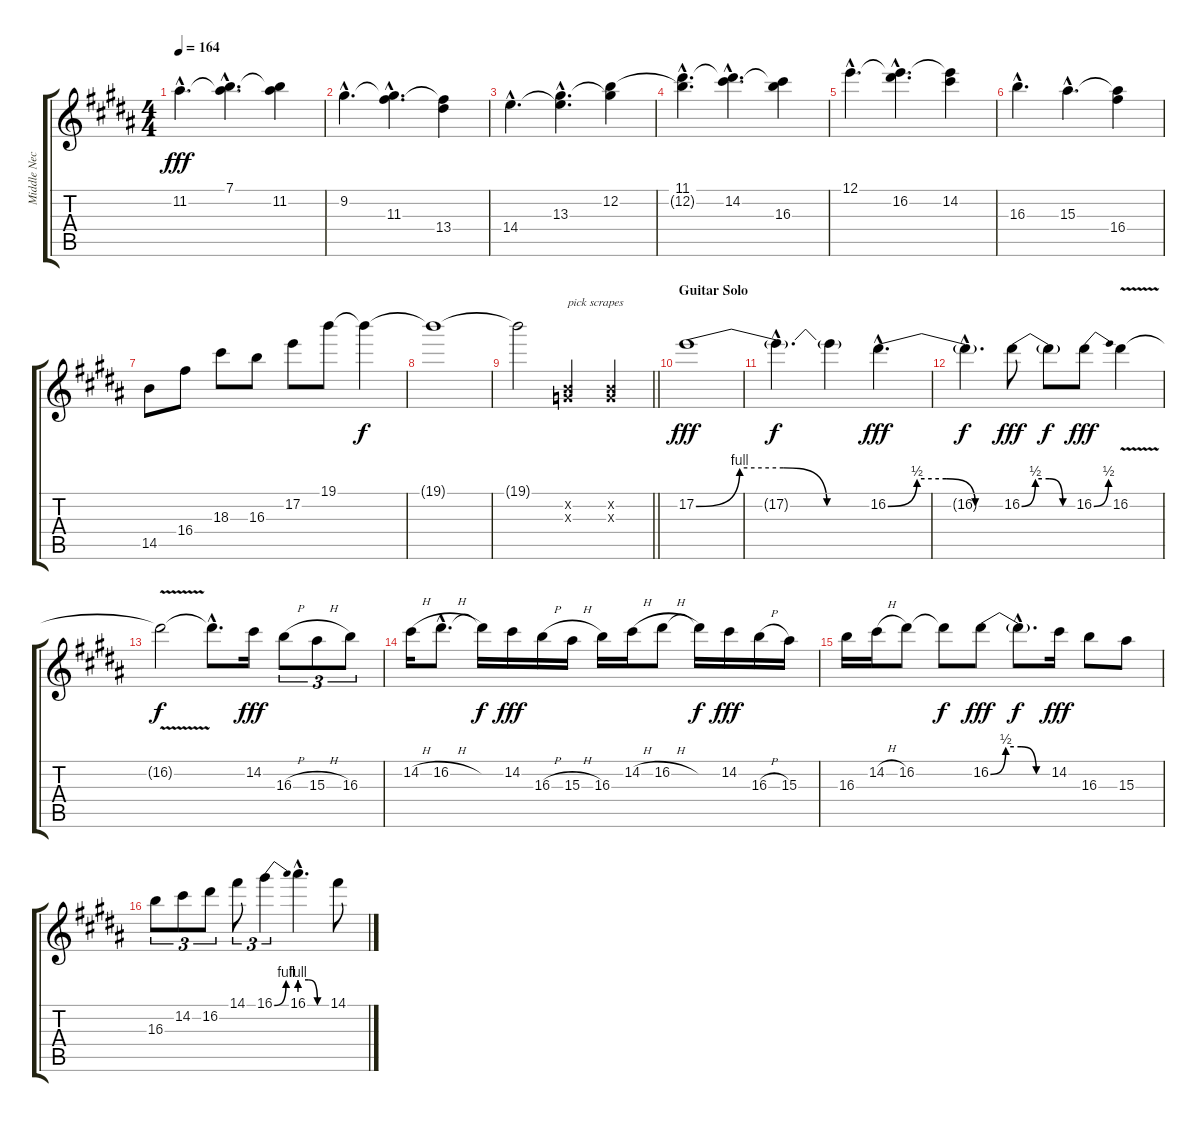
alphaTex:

\track ("Middle Neck" "Middle Nec") {instrument overdrivenguitar}
\staff {score tabs}
\tuning (E4 B3 G3 D3 A2 E2) {hide}
\ts (4 4)
\tempo 164
\clef g2
\ks b
11.2{hac}.4{d dy fff} (7.1{hac} 11.2{hac t}).4{d} (7.1{t} 11.2).4 |
9.2{hac}.4{d} (9.2{hac t} 11.3{hac}).4{d} (11.3{t} 13.4).4 |
14.4{hac}.4{d} (13.3{hac} 14.4{hac t}).4{d} (12.2 13.3{t}).4 |
(11.1{hac} 12.2{hac t}).4{d} (11.1{hac t} 14.2{hac}).4{d} (14.2{t} 16.3).4 |
12.1{hac}.4{d} (12.1{hac t} 16.2{hac}).4{d} (12.1{t} 14.2).4 |
16.3{hac}.4{d} 15.3{hac}.4{d} (15.3{t} 16.4).4 |
14.5.8 16.4.8 18.3.8 16.3.8 17.2.8 19.1.8 19.1{t}.4{dy f} |
19.1{t}.1 |
\barLineRight lightlight
19.1{t}.2 (0.2{x} 0.3{x}).4{txt "pick scrapes"} (0.2{x} 0.3{x}).4 |
\section ("" "Guitar Solo")
17.2{be (custom 0 0 15 4 30 4 45 0 60 0)}.1{dy fff} |
17.2{hac t}.4{d dy f} 17.2{t}.4 16.2{be (custom 0 0 15 2 30 2 45 0 60 0) hac}.4{d dy fff} |
16.2{hac t}.4{d dy f} 16.2{be (custom 0 0 15 2 30 2 45 0 60 0)}.8{dy fff} 16.2{t}.8{dy f} 16.2{be (bend 0 0 60 2)}.8{dy fff} 16.2{v}.4 |
16.2{t}.2{dy f} 16.2{hac t}.8{d} 14.2.16{dy fff} 16.3{h}.8{tu (3 2)} 15.3{h}.8{tu (3 2)} 16.3.8{tu (3 2)} |
14.2{h}.16 16.2{h hac}.8{d} 16.2{t}.16{dy f} 14.2.16{dy fff} 16.3{h}.16 15.3{h}.16 16.3.16 14.2{h}.16 16.2{h}.8 16.2{t}.16{dy f} 14.2.16{dy fff} 16.3{h}.16 15.3.16 |
16.3.16 14.2{h}.16 16.2.8 16.2{t}.8{dy f} 16.2{be (custom 0 0 15 2 30 2 45 0 60 0)}.8{dy fff} 16.2{hac t}.8{d dy f} 14.2.16{dy fff} 16.3.8 15.3.8 |
16.3.8{tu (3 2)} 14.2.8{tu (3 2)} 16.2.8{tu (3 2)} 14.1.8{tu (3 2)} 16.1{be (bend 0 0 60 4)}.4{tu (3 2)} 16.1{be (custom 0 4 20 4 40 0 60 0) hac}.4{d} 14.1.8
